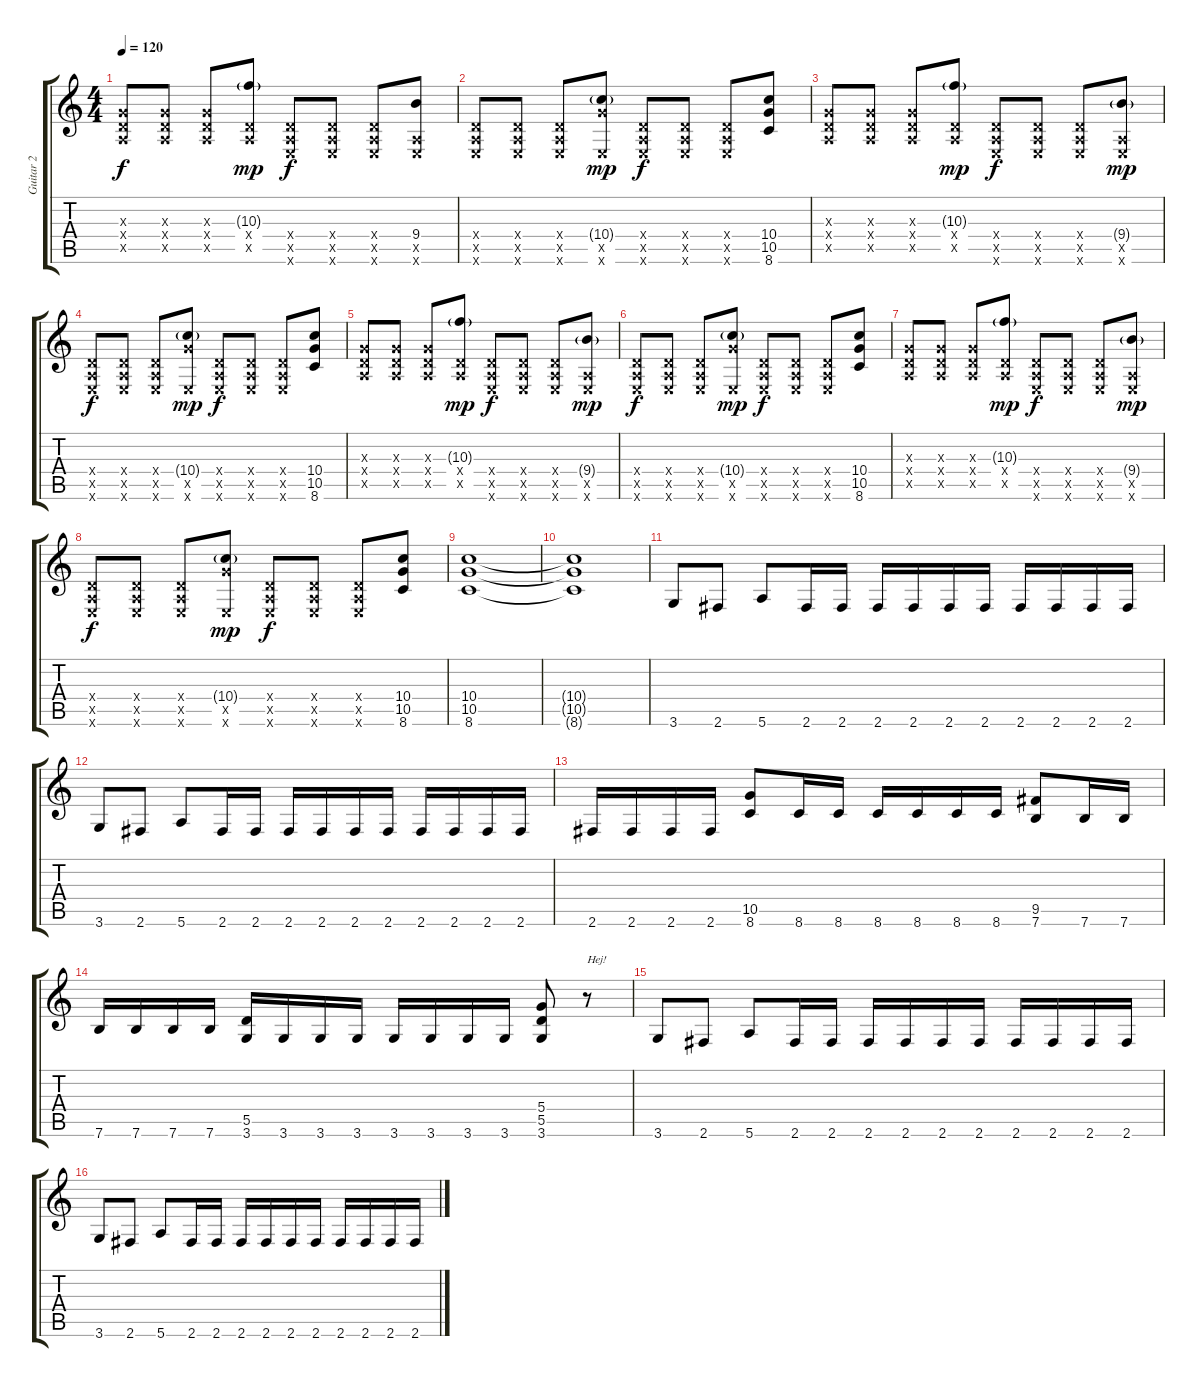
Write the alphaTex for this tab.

\track ("Guitar 2" "Guitar 2") {instrument distortionguitar}
\staff {score tabs}
\tuning (E4 B3 G3 D3 A2 E2) {hide}
\ts (4 4)
\tempo 120
\clef g2
\ks c
(0.3{x} 0.4{x} 0.5{x}).8{dy f} (0.3{x} 0.4{x} 0.5{x}).8 (0.3{x} 0.4{x} 0.5{x}).8 (10.3{g} 0.4{x} 0.5{x}).8{dy mp} (0.4{x} 0.5{x} 0.6{x}).8{dy f} (0.4{x} 0.5{x} 0.6{x}).8 (0.4{x} 0.5{x} 0.6{x}).8 (9.4 0.5{x} 0.6{x}).8 |
(0.4{x} 0.5{x} 0.6{x}).8 (0.4{x} 0.5{x} 0.6{x}).8 (0.4{x} 0.5{x} 0.6{x}).8 (10.4{g} 10.5{x} 0.6{x}).8{dy mp} (0.4{x} 0.5{x} 0.6{x}).8{dy f} (0.4{x} 0.5{x} 0.6{x}).8 (0.4{x} 0.5{x} 0.6{x}).8 (10.4 10.5 8.6).8 |
(0.3{x} 0.4{x} 0.5{x}).8 (0.3{x} 0.4{x} 0.5{x}).8 (0.3{x} 0.4{x} 0.5{x}).8 (10.3{g} 0.4{x} 0.5{x}).8{dy mp} (0.4{x} 0.5{x} 0.6{x}).8{dy f} (0.4{x} 0.5{x} 0.6{x}).8 (0.4{x} 0.5{x} 0.6{x}).8 (9.4{g} 0.5{x} 0.6{x}).8{dy mp} |
(0.4{x} 0.5{x} 0.6{x}).8{dy f} (0.4{x} 0.5{x} 0.6{x}).8 (0.4{x} 0.5{x} 0.6{x}).8 (10.4{g} 10.5{x} 0.6{x}).8{dy mp} (0.4{x} 0.5{x} 0.6{x}).8{dy f} (0.4{x} 0.5{x} 0.6{x}).8 (0.4{x} 0.5{x} 0.6{x}).8 (10.4 10.5 8.6).8 |
(0.3{x} 0.4{x} 0.5{x}).8 (0.3{x} 0.4{x} 0.5{x}).8 (0.3{x} 0.4{x} 0.5{x}).8 (10.3{g} 0.4{x} 0.5{x}).8{dy mp} (0.4{x} 0.5{x} 0.6{x}).8{dy f} (0.4{x} 0.5{x} 0.6{x}).8 (0.4{x} 0.5{x} 0.6{x}).8 (9.4{g} 0.5{x} 0.6{x}).8{dy mp} |
(0.4{x} 0.5{x} 0.6{x}).8{dy f} (0.4{x} 0.5{x} 0.6{x}).8 (0.4{x} 0.5{x} 0.6{x}).8 (10.4{g} 10.5{x} 0.6{x}).8{dy mp} (0.4{x} 0.5{x} 0.6{x}).8{dy f} (0.4{x} 0.5{x} 0.6{x}).8 (0.4{x} 0.5{x} 0.6{x}).8 (10.4 10.5 8.6).8 |
(0.3{x} 0.4{x} 0.5{x}).8 (0.3{x} 0.4{x} 0.5{x}).8 (0.3{x} 0.4{x} 0.5{x}).8 (10.3{g} 0.4{x} 0.5{x}).8{dy mp} (0.4{x} 0.5{x} 0.6{x}).8{dy f} (0.4{x} 0.5{x} 0.6{x}).8 (0.4{x} 0.5{x} 0.6{x}).8 (9.4{g} 0.5{x} 0.6{x}).8{dy mp} |
(0.4{x} 0.5{x} 0.6{x}).8{dy f} (0.4{x} 0.5{x} 0.6{x}).8 (0.4{x} 0.5{x} 0.6{x}).8 (10.4{g} 10.5{x} 0.6{x}).8{dy mp} (0.4{x} 0.5{x} 0.6{x}).8{dy f} (0.4{x} 0.5{x} 0.6{x}).8 (0.4{x} 0.5{x} 0.6{x}).8 (10.4 10.5 8.6).8 |
(10.4 10.5 8.6).1 |
(10.4{t} 10.5{t} 8.6{t}).1 |
3.6.8 2.6.8 5.6.8 2.6.16 2.6.16 2.6.16 2.6.16 2.6.16 2.6.16 2.6.16 2.6.16 2.6.16 2.6.16 |
3.6.8 2.6.8 5.6.8 2.6.16 2.6.16 2.6.16 2.6.16 2.6.16 2.6.16 2.6.16 2.6.16 2.6.16 2.6.16 |
2.6.16 2.6.16 2.6.16 2.6.16 (10.5 8.6).8 8.6.16 8.6.16 8.6.16 8.6.16 8.6.16 8.6.16 (9.5 7.6).8 7.6.16 7.6.16 |
7.6.16 7.6.16 7.6.16 7.6.16 (5.5 3.6).16 3.6.16 3.6.16 3.6.16 3.6.16 3.6.16 3.6.16 3.6.16 (5.4 5.5 3.6).8 r.8{txt "Hej!"} |
3.6.8 2.6.8 5.6.8 2.6.16 2.6.16 2.6.16 2.6.16 2.6.16 2.6.16 2.6.16 2.6.16 2.6.16 2.6.16 |
3.6.8 2.6.8 5.6.8 2.6.16 2.6.16 2.6.16 2.6.16 2.6.16 2.6.16 2.6.16 2.6.16 2.6.16 2.6.16
